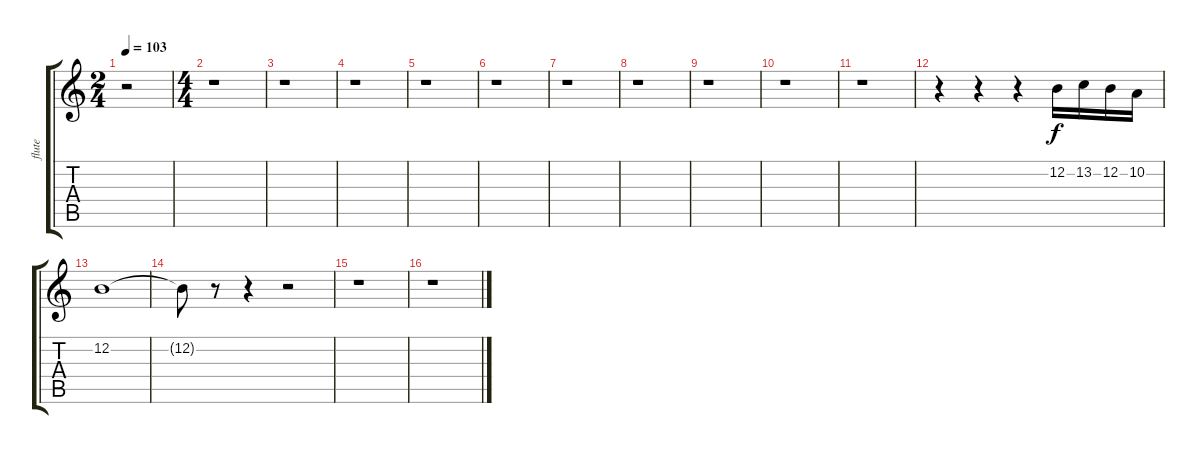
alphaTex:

\track ("flute" "flute") {instrument flute}
\staff {score tabs}
\tuning (E4 B3 G3 D3 A2 E2) {hide}
\ts (2 4)
\tempo 103
\clef g2
\ks c
r.2{dy f instrument flute} |
\ts (4 4)
r.1 |
r.1 |
r.1 |
r.1 |
r.1 |
r.1 |
r.1 |
r.1 |
r.1 |
r.1 |
r.4 r.4 r.4 12.2.16 13.2.16 12.2.16 10.2.16 |
12.2.1 |
12.2{t}.8 r.8 r.4 r.2 |
r.1 |
r.1
